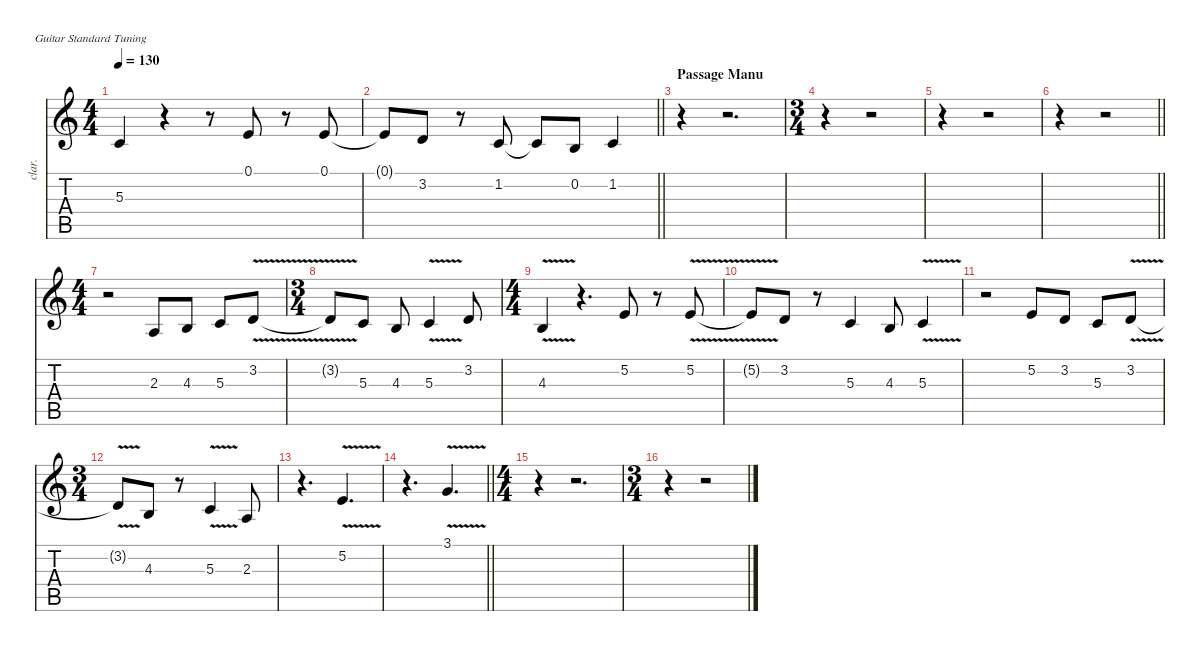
\defaultSystemsLayout 4
\hideDynamics
\bracketExtendMode nobrackets
\track ("Chant" "clar.") {mute instrument clarinet}
\staff {score tabs}
\tuning (E4 B3 G3 D3 A2 E2)
\ts (4 4)
\beaming (8 2 2 2 2)
\tempo 130
\clef g2
\ks c
5.3.4{dy f} r.4 r.8 0.1.8 r.8 0.1.8 |
\barLineRight lightlight
0.1{t}.8 3.2.8 r.8 1.2.8 1.2{t}.8 0.2.8 1.2.4 |
\section ("" "Passage Manu")
r.4 r.2{d} |
\ts (3 4)
\beaming (8 2 2 2 2)
r.4 r.2 |
\beaming (8 2 2 2)
r.4 r.2 |
\barLineRight lightlight
r.4 r.2 |
\ts (4 4)
\beaming (8 2 2 2 2)
r.2 2.3.8 4.3.8 5.3.8 3.2{v}.8 |
\ts (3 4)
\beaming (8 2 2 2)
3.2{v t}.8 5.3.8 4.3.8 5.3{v}.4 3.2.8 |
\ts (4 4)
\beaming (8 2 2 2 2)
4.3{v}.4 r.4{d} 5.2.8 r.8 5.2{v}.8 |
5.2{v t}.8 3.2.8 r.8 5.3.4 4.3.8 5.3{v}.4 |
r.2 5.2.8 3.2.8 5.3.8 3.2{v}.8 |
\ts (3 4)
\beaming (8 2 2 2)
3.2{v t}.8 4.3.8 r.8 5.3{v}.4 2.3.8 |
r.4{d} 5.2{v}.4{d} |
\barLineRight lightlight
r.4{d} 3.1{v}.4{d} |
\ts (4 4)
\beaming (8 2 2 2 2)
r.4 r.2{d} |
\ts (3 4)
\beaming (8 2 2 2)
r.4 r.2
